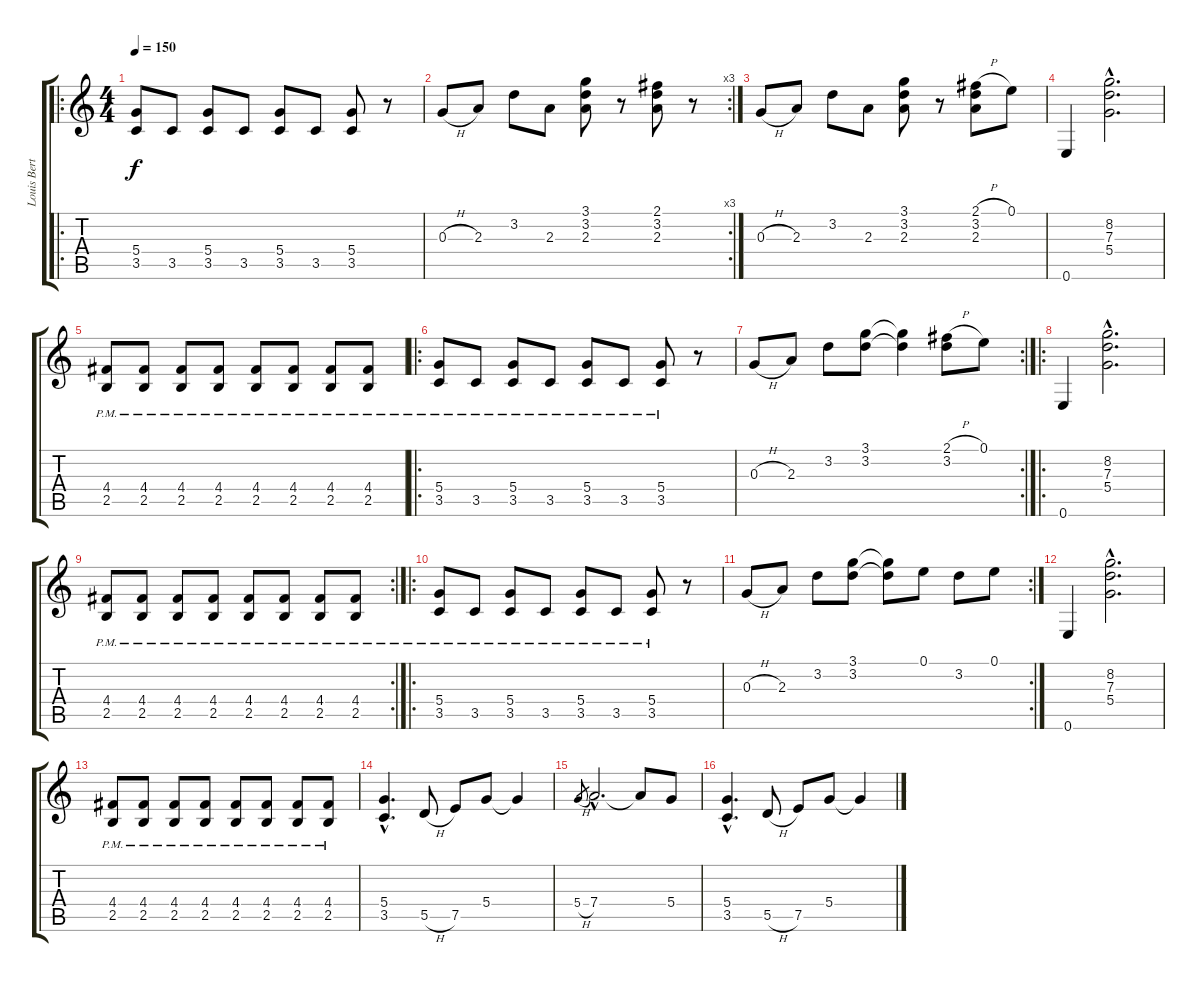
\track ("Louis Bertignac" "Louis Bert") {instrument overdrivenguitar}
\staff {score tabs}
\tuning (E4 B3 G3 D3 A2 E2) {hide}
\ro
\ts (4 4)
\tempo 150
\clef g2
\ks c
(5.4 3.5).8{dy f} 3.5.8 (5.4 3.5).8 3.5.8 (5.4 3.5).8 3.5.8 (5.4 3.5).8 r.8 |
\rc 3
0.3{h}.8 2.3.8 3.2.8 2.3.8 (3.1 3.2 2.3).8 r.8 (2.1 3.2 2.3).8 r.8 |
0.3{h}.8 2.3.8 3.2.8 2.3.8 (3.1 3.2 2.3).8 r.8 (2.1{h} 3.2 2.3).8 0.1.8 |
0.6.4 (8.2{hac} 7.3{hac} 5.4{hac}).2{d} |
(4.4{pm} 2.5{pm}).8 (4.4{pm} 2.5{pm}).8 (4.4{pm} 2.5{pm}).8 (4.4{pm} 2.5{pm}).8 (4.4{pm} 2.5{pm}).8 (4.4{pm} 2.5{pm}).8 (4.4{pm} 2.5{pm}).8 (4.4{pm} 2.5{pm}).8 |
\ro
(5.4{pm} 3.5{pm}).8 3.5{pm}.8 (5.4{pm} 3.5{pm}).8 3.5{pm}.8 (5.4{pm} 3.5{pm}).8 3.5{pm}.8 (5.4{pm} 3.5{pm}).8 r.8 |
\rc 2
0.3{h}.8 2.3.8 3.2.8 (3.1 3.2).8 (3.1{t} 3.2{t}).4 (2.1{h} 3.2).8 0.1.8 |
\ro
0.6.4 (8.2{hac} 7.3{hac} 5.4{hac}).2{d} |
\rc 2
(4.4{pm} 2.5{pm}).8 (4.4{pm} 2.5{pm}).8 (4.4{pm} 2.5{pm}).8 (4.4{pm} 2.5{pm}).8 (4.4{pm} 2.5{pm}).8 (4.4{pm} 2.5{pm}).8 (4.4{pm} 2.5{pm}).8 (4.4{pm} 2.5{pm}).8 |
\ro
(5.4{pm} 3.5{pm}).8 3.5{pm}.8 (5.4{pm} 3.5{pm}).8 3.5{pm}.8 (5.4{pm} 3.5{pm}).8 3.5{pm}.8 (5.4{pm} 3.5{pm}).8 r.8 |
\rc 2
0.3{h}.8 2.3.8 3.2.8 (3.1 3.2).8 (3.1{t} 3.2{t}).8 0.1.8 3.2.8 0.1.8 |
0.6.4 (8.2{hac} 7.3{hac} 5.4{hac}).2{d} |
(4.4{pm} 2.5{pm}).8 (4.4{pm} 2.5{pm}).8 (4.4{pm} 2.5{pm}).8 (4.4{pm} 2.5{pm}).8 (4.4{pm} 2.5{pm}).8 (4.4{pm} 2.5{pm}).8 (4.4{pm} 2.5{pm}).8 (4.4{pm} 2.5{pm}).8 |
(5.4{hac} 3.5{hac}).4{d} 5.5{h}.8 7.5.8 5.4.8 5.4{t}.4 |
5.4{h}.8{gr} 7.4{hac}.2{d} 7.4{t}.8 5.4.8 |
(5.4{hac} 3.5{hac}).4{d} 5.5{h}.8 7.5.8 5.4.8 5.4{t}.4
